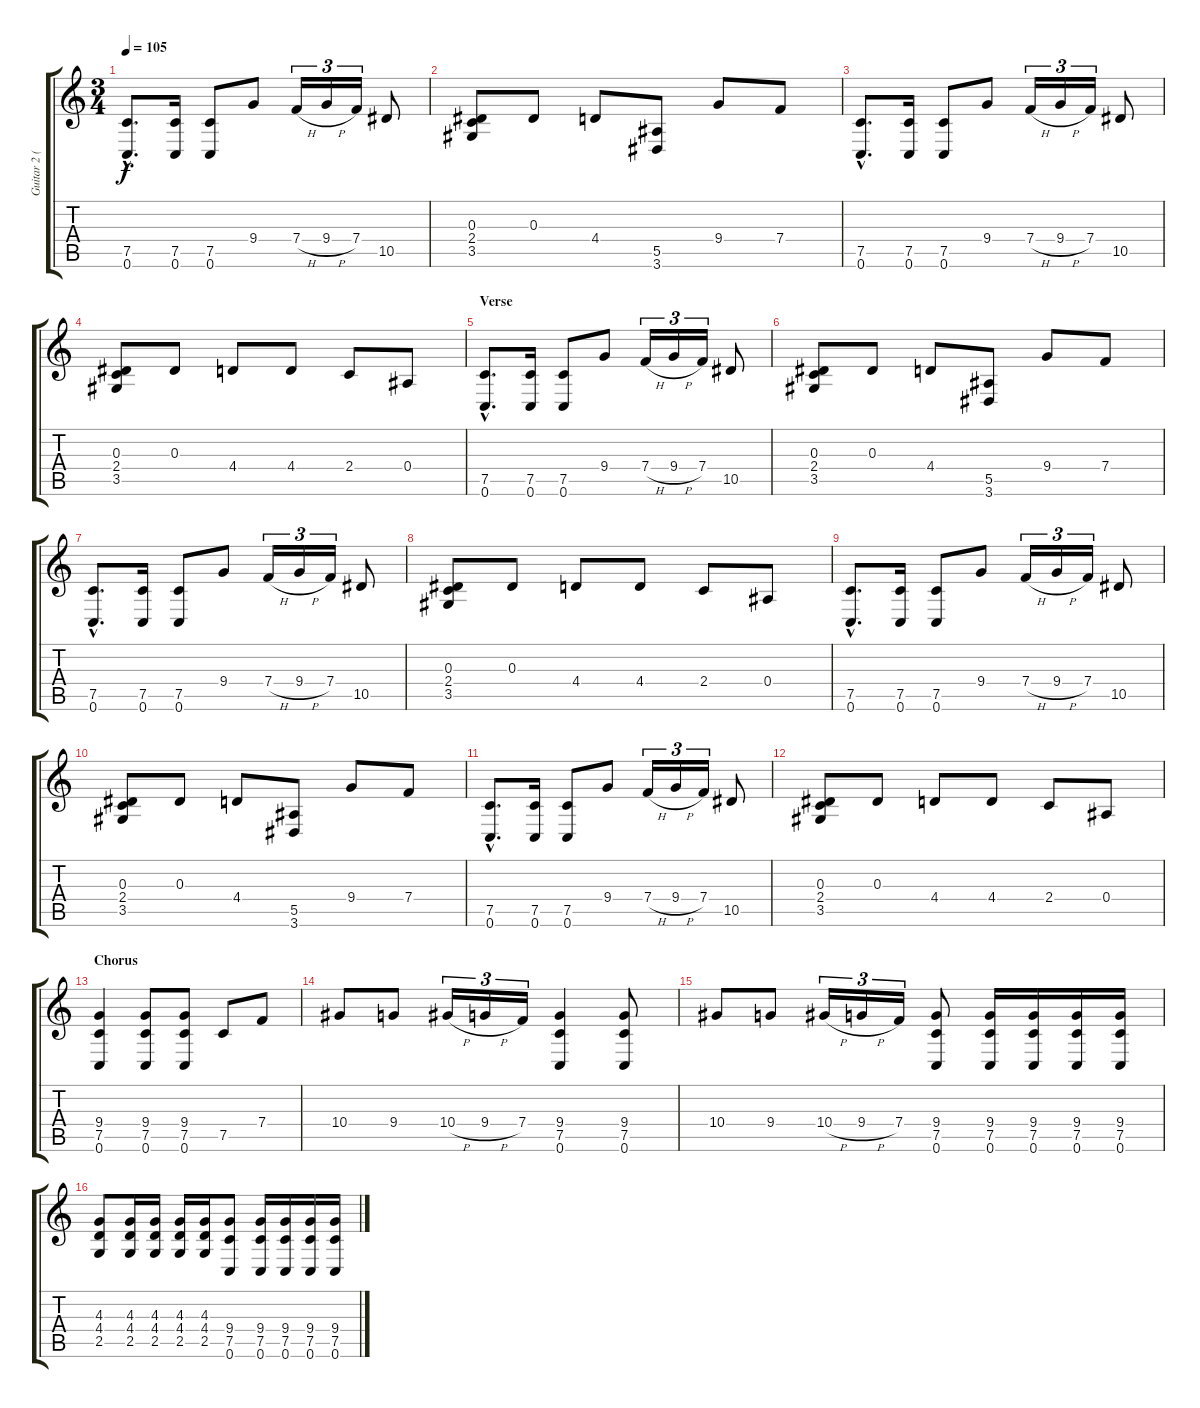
\track ("Guitar 2 (Lead)" "Guitar 2 (") {instrument overdrivenguitar}
\staff {score tabs}
\tuning (C4 G3 Eb3 Bb2 F2 C2) {hide}
\ts (3 4)
\tempo 105
\clef g2
\ks c
(7.5{hac} 0.6{hac}).8{d dy f} (7.5 0.6).16 (7.5 0.6).8 9.4.8 7.4{h}.16{tu (3 2)} 9.4{h}.16{tu (3 2)} 7.4.16{tu (3 2)} 10.5.8 |
(0.3 2.4 3.5).8 0.3.8 4.4.8 (5.5 3.6).8 9.4.8 7.4.8 |
(7.5{hac} 0.6{hac}).8{d} (7.5 0.6).16 (7.5 0.6).8 9.4.8 7.4{h}.16{tu (3 2)} 9.4{h}.16{tu (3 2)} 7.4.16{tu (3 2)} 10.5.8 |
(0.3 2.4 3.5).8 0.3.8 4.4.8 4.4.8 2.4.8 0.4.8 |
\section ("" "Verse")
(7.5{hac} 0.6{hac}).8{d} (7.5 0.6).16 (7.5 0.6).8 9.4.8 7.4{h}.16{tu (3 2)} 9.4{h}.16{tu (3 2)} 7.4.16{tu (3 2)} 10.5.8 |
(0.3 2.4 3.5).8 0.3.8 4.4.8 (5.5 3.6).8 9.4.8 7.4.8 |
(7.5{hac} 0.6{hac}).8{d} (7.5 0.6).16 (7.5 0.6).8 9.4.8 7.4{h}.16{tu (3 2)} 9.4{h}.16{tu (3 2)} 7.4.16{tu (3 2)} 10.5.8 |
(0.3 2.4 3.5).8 0.3.8 4.4.8 4.4.8 2.4.8 0.4.8 |
(7.5{hac} 0.6{hac}).8{d} (7.5 0.6).16 (7.5 0.6).8 9.4.8 7.4{h}.16{tu (3 2)} 9.4{h}.16{tu (3 2)} 7.4.16{tu (3 2)} 10.5.8 |
(0.3 2.4 3.5).8 0.3.8 4.4.8 (5.5 3.6).8 9.4.8 7.4.8 |
(7.5{hac} 0.6{hac}).8{d} (7.5 0.6).16 (7.5 0.6).8 9.4.8 7.4{h}.16{tu (3 2)} 9.4{h}.16{tu (3 2)} 7.4.16{tu (3 2)} 10.5.8 |
(0.3 2.4 3.5).8 0.3.8 4.4.8 4.4.8 2.4.8 0.4.8 |
\section ("" "Chorus")
(9.4 7.5 0.6).4 (9.4 7.5 0.6).8 (9.4 7.5 0.6).8 7.5.8 7.4.8 |
10.4.8 9.4.8 10.4{h}.16{tu (3 2)} 9.4{h}.16{tu (3 2)} 7.4.16{tu (3 2)} (9.4 7.5 0.6).4 (9.4 7.5 0.6).8 |
10.4.8 9.4.8 10.4{h}.16{tu (3 2)} 9.4{h}.16{tu (3 2)} 7.4.16{tu (3 2)} (9.4 7.5 0.6).8 (9.4 7.5 0.6).16 (9.4 7.5 0.6).16 (9.4 7.5 0.6).16 (9.4 7.5 0.6).16 |
(4.3 4.4 2.5).8 (4.3 4.4 2.5).16 (4.3 4.4 2.5).16 (4.3 4.4 2.5).16 (4.3 4.4 2.5).16 (9.4 7.5 0.6).8 (9.4 7.5 0.6).16 (9.4 7.5 0.6).16 (9.4 7.5 0.6).16 (9.4 7.5 0.6).16
